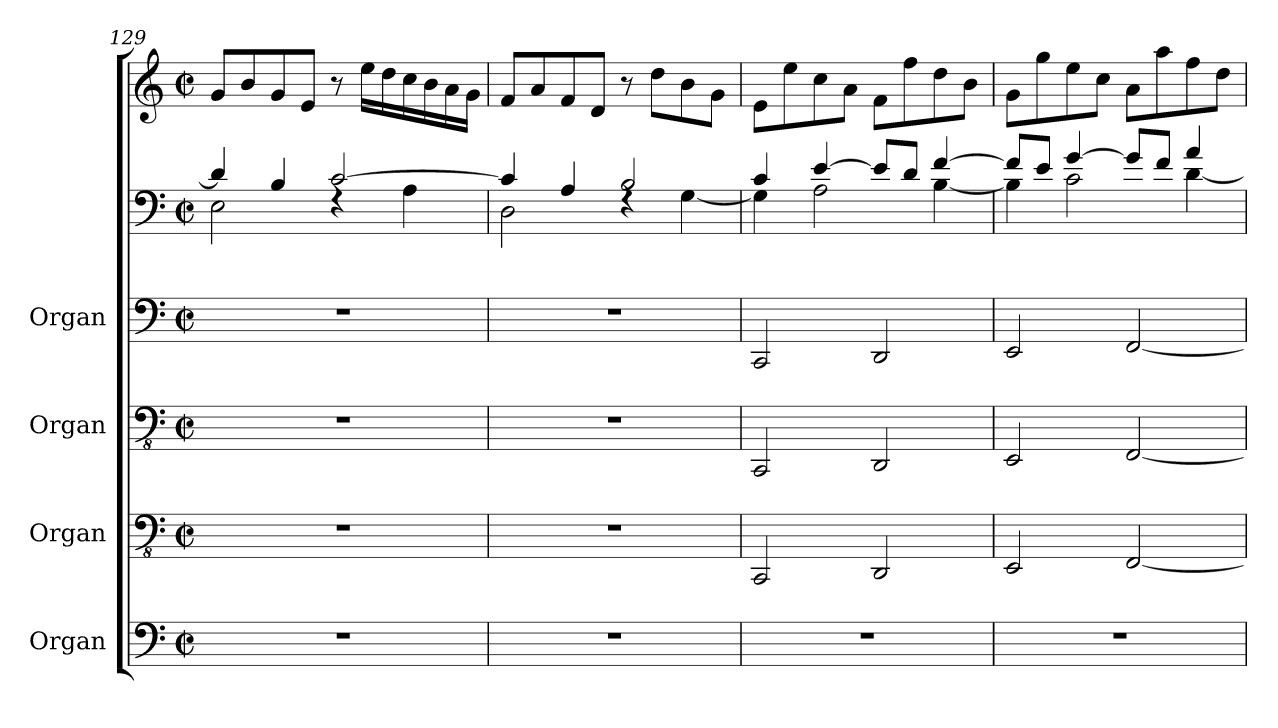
**kern	**kern	**kern	**kern	**kern	**kern
*part4	*part3	*part2	*part1	*part1	*part1
*staff6	*staff5	*staff4	*staff3	*staff2	*staff1
*I"Organ	*I"Organ	*I"Organ	*I"Organ	*	*
*clefF4	*clefFv4	*clefFv4	*clefF4	*clefF4	*clefG2
*k[]	*k[]	*k[]	*k[]	*k[]	*k[]
*M2/2	*M2/2	*M2/2	*M2/2	*M2/2	*M2/2
*met(c|)	*met(c|)	*met(c|)	*met(c|)	*met(c|)	*met(c|)
=129	=129	=129	=129	=129	=129
*	*	*	*	*^	*
1r	1r	1r	1r	4d/]	2E\	8g/L
.	.	.	.	.	.	8b/
.	.	.	.	4B/	.	8g/
.	.	.	.	.	.	8e/J
.	.	.	.	[2c/	4rF	8r
.	.	.	.	.	.	16ee\LL
.	.	.	.	.	.	16dd\
.	.	.	.	.	4A\	16cc\
.	.	.	.	.	.	16b\
.	.	.	.	.	.	16a\
.	.	.	.	.	.	16g\JJ
=130	=130	=130	=130	=130	=130	=130
1r	1r	1r	1r	4c/]	2D\	8f/L
.	.	.	.	.	.	8a/
.	.	.	.	4A/	.	8f/
.	.	.	.	.	.	8d/J
.	.	.	.	2B/	4rF	8r
.	.	.	.	.	.	8dd\L
.	.	.	.	.	[4G\	8b\
.	.	.	.	.	.	8g\J
!!LO:PB:g=z
=131	=131	=131	=131	=131	=131	=131
1r	2CCC/	2CCC/	2CC/	4c/	4G\]	8e\L
.	.	.	.	.	.	8ee\
.	.	.	.	[4e/	2A\	8cc\
.	.	.	.	.	.	8a\J
.	2DDD/	2DDD/	2DD/	8e/L]	.	8f\L
.	.	.	.	8d/J	.	8ff\
.	.	.	.	[4f/	[4B\	8dd\
.	.	.	.	.	.	8b\J
=132	=132	=132	=132	=132	=132	=132
1r	2EEE/	2EEE/	2EE/	8f/L]	4B\]	8g\L
.	.	.	.	8e/J	.	8gg\
.	.	.	.	[4g/	2c\	8ee\
.	.	.	.	.	.	8cc\J
.	[2FFF/	[2FFF/	[2FF/	8g/L]	.	8a\L
.	.	.	.	8f/J	.	8aa\
.	.	.	.	4a/	[4d\	8ff\
.	.	.	.	.	.	8dd\J
*	*	*	*	*v	*v	*
=	=	=	=	=	=
*-	*-	*-	*-	*-	*-
